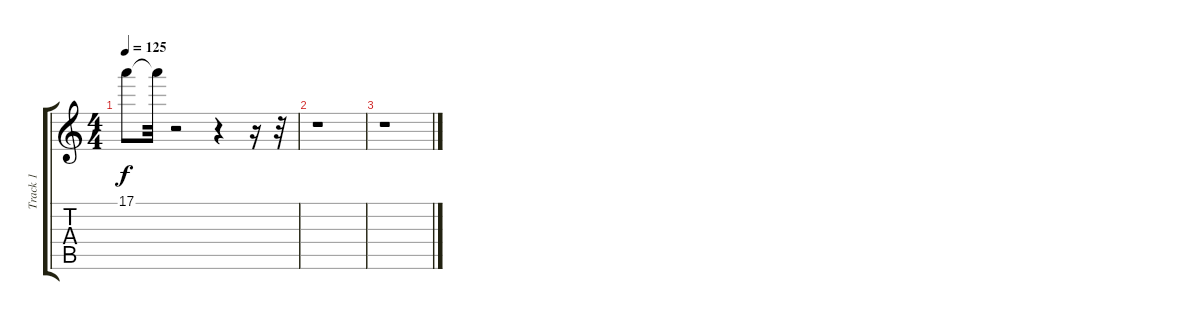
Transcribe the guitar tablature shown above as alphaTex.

\track ("Track 1" "Track 1") {instrument overdrivenguitar}
\staff {score tabs}
\tuning (E4 B3 G3 D3 A2 E2) {hide}
\ts (4 4)
\tempo 125
\clef g2
\ks c
17.1{t}.8{dy f} 17.1{t}.32 r.2 r.4 r.16 r.32 |
r.1 |
r.1
